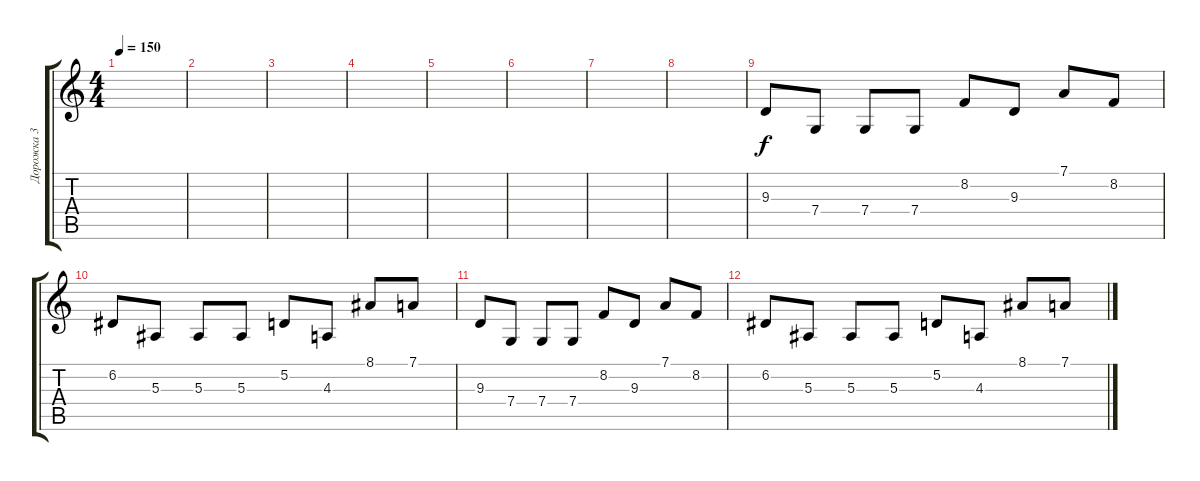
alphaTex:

\track ("Дорожка 3" "Дорожка 3") {instrument pizzicatostrings}
\staff {score tabs}
\tuning (D4 A3 F3 C3 G2 D2) {hide}
\ts (4 4)
\tempo 150
\clef g2
\ks c
|
|
|
|
|
|
|
|
9.3.8 7.4.8 7.4.8 7.4.8 8.2.8 9.3.8 7.1.8 8.2.8 |
6.2.8 5.3.8 5.3.8 5.3.8 5.2.8 4.3.8 8.1.8 7.1.8 |
9.3.8 7.4.8 7.4.8 7.4.8 8.2.8 9.3.8 7.1.8 8.2.8 |
6.2.8 5.3.8 5.3.8 5.3.8 5.2.8 4.3.8 8.1.8 7.1.8
